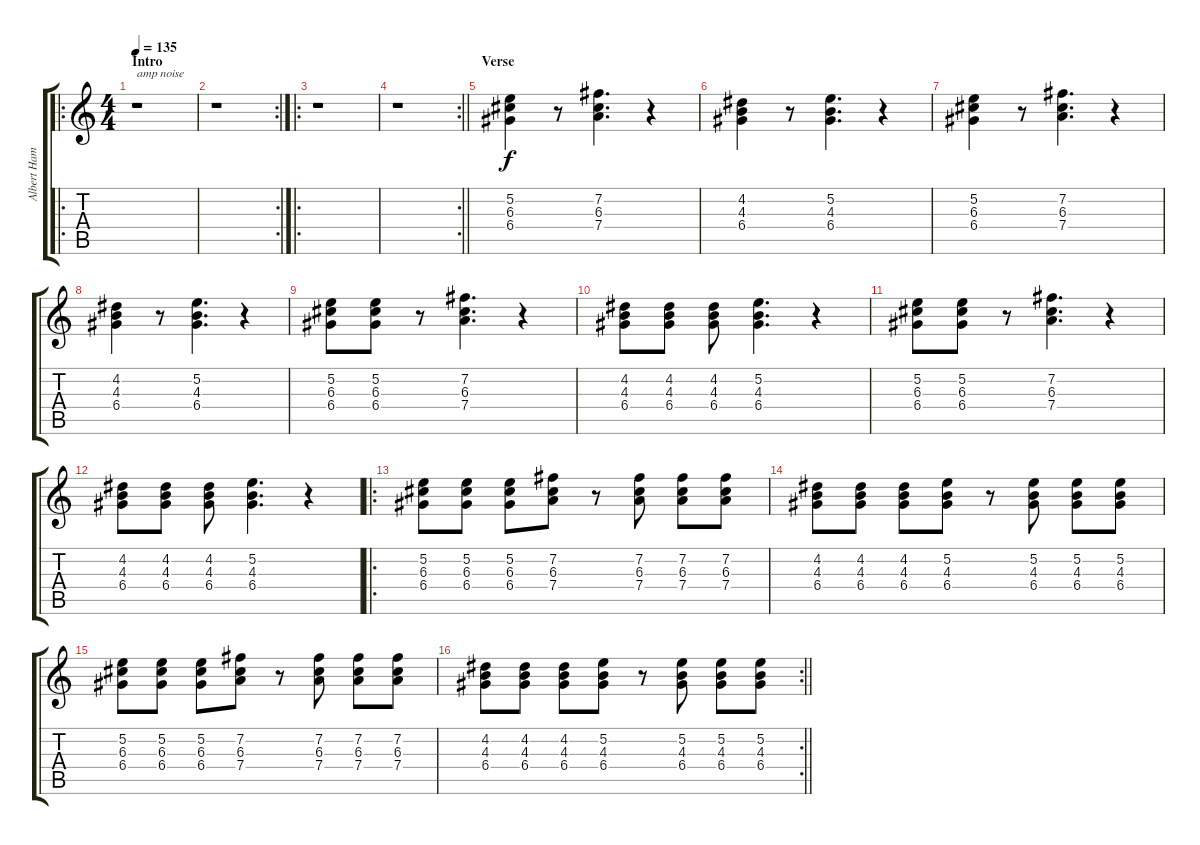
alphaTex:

\track ("Albert Hammond Jr." "Albert Ham") {instrument overdrivenguitar}
\staff {score tabs}
\tuning (E4 B3 G3 D3 A2 E2) {hide}
\ro
\ts (4 4)
\section ("" "Intro")
\tempo 135
\clef g2
\ks c
r.1{txt "amp noise" dy f instrument overdrivenguitar} |
\rc 2
r.1 |
\ro
r.1 |
\rc 2
\barLineRight lightlight
r.1 |
\section ("" "Verse")
(5.2 6.3 6.4).4 r.8 (7.2 6.3 7.4).4{d} r.4 |
(4.2 4.3 6.4).4 r.8 (5.2 4.3 6.4).4{d} r.4 |
(5.2 6.3 6.4).4 r.8 (7.2 6.3 7.4).4{d} r.4 |
(4.2 4.3 6.4).4 r.8 (5.2 4.3 6.4).4{d} r.4 |
(5.2 6.3 6.4).8 (5.2 6.3 6.4).8 r.8 (7.2 6.3 7.4).4{d} r.4 |
(4.2 4.3 6.4).8 (4.2 4.3 6.4).8 (4.2 4.3 6.4).8 (5.2 4.3 6.4).4{d} r.4 |
(5.2 6.3 6.4).8 (5.2 6.3 6.4).8 r.8 (7.2 6.3 7.4).4{d} r.4 |
(4.2 4.3 6.4).8 (4.2 4.3 6.4).8 (4.2 4.3 6.4).8 (5.2 4.3 6.4).4{d} r.4 |
\ro
(5.2 6.3 6.4).8 (5.2 6.3 6.4).8 (5.2 6.3 6.4).8 (7.2 6.3 7.4).8 r.8 (7.2 6.3 7.4).8 (7.2 6.3 7.4).8 (7.2 6.3 7.4).8 |
(4.2 4.3 6.4).8 (4.2 4.3 6.4).8 (4.2 4.3 6.4).8 (5.2 4.3 6.4).8 r.8 (5.2 4.3 6.4).8 (5.2 4.3 6.4).8 (5.2 4.3 6.4).8 |
(5.2 6.3 6.4).8 (5.2 6.3 6.4).8 (5.2 6.3 6.4).8 (7.2 6.3 7.4).8 r.8 (7.2 6.3 7.4).8 (7.2 6.3 7.4).8 (7.2 6.3 7.4).8 |
\rc 2
\barLineRight lightlight
(4.2 4.3 6.4).8 (4.2 4.3 6.4).8 (4.2 4.3 6.4).8 (5.2 4.3 6.4).8 r.8 (5.2 4.3 6.4).8 (5.2 4.3 6.4).8 (5.2 4.3 6.4).8
